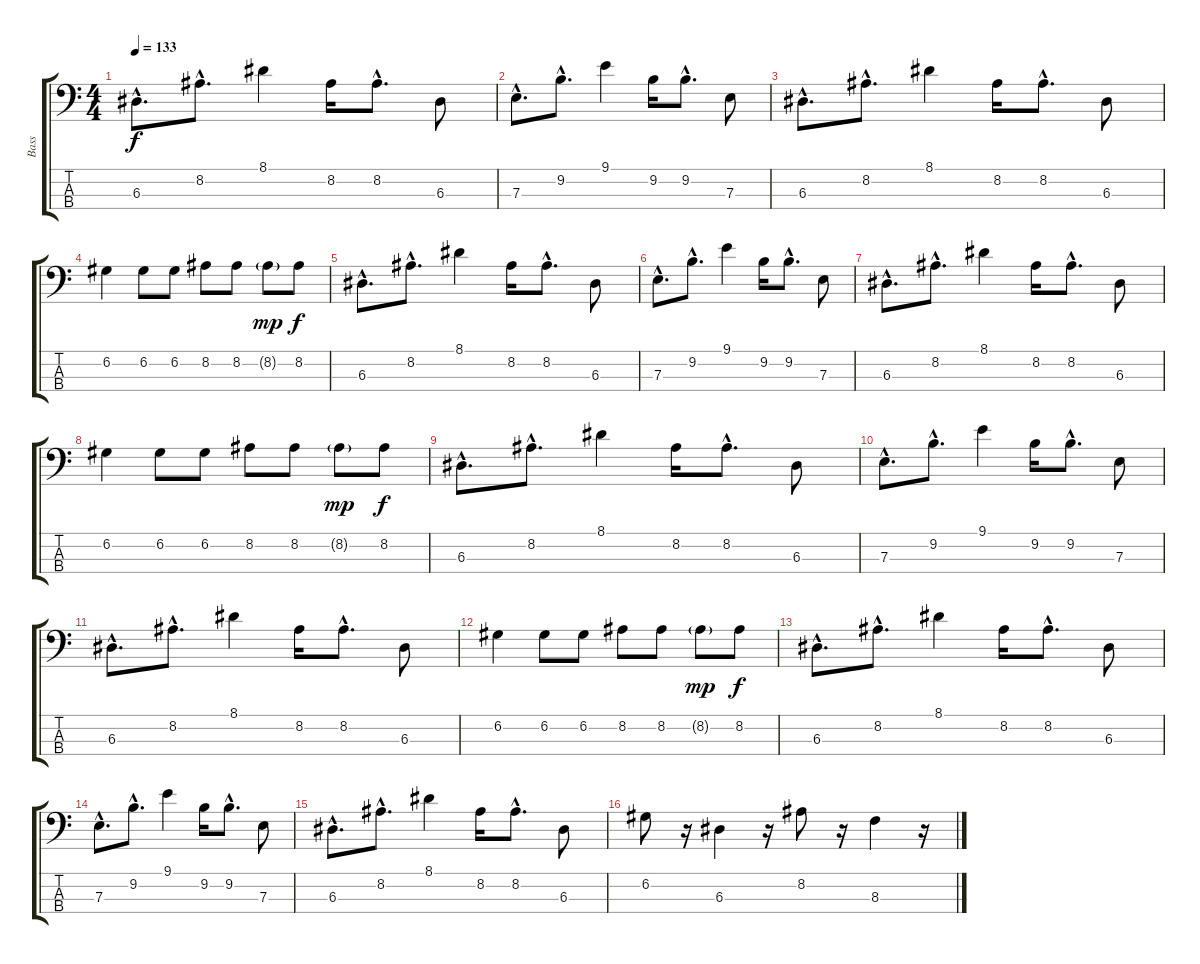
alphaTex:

\track ("Bass" "Bass") {instrument electricbassfinger}
\staff {score tabs}
\tuning (G2 D2 A1 E1) {hide}
\ts (4 4)
\tempo 133
\clef f4
\ks c
6.3{hac}.8{d dy f} 8.2{hac}.8{d} 8.1.4 8.2.16 8.2{hac}.8{d} 6.3.8 |
7.3{hac}.8{d} 9.2{hac}.8{d} 9.1.4 9.2.16 9.2{hac}.8{d} 7.3.8 |
6.3{hac}.8{d} 8.2{hac}.8{d} 8.1.4 8.2.16 8.2{hac}.8{d} 6.3.8 |
6.2.4 6.2.8 6.2.8 8.2.8 8.2.8 8.2{g}.8{dy mp} 8.2.8{dy f} |
6.3{hac}.8{d} 8.2{hac}.8{d} 8.1.4 8.2.16 8.2{hac}.8{d} 6.3.8 |
7.3{hac}.8{d} 9.2{hac}.8{d} 9.1.4 9.2.16 9.2{hac}.8{d} 7.3.8 |
6.3{hac}.8{d} 8.2{hac}.8{d} 8.1.4 8.2.16 8.2{hac}.8{d} 6.3.8 |
6.2.4 6.2.8 6.2.8 8.2.8 8.2.8 8.2{g}.8{dy mp} 8.2.8{dy f} |
6.3{hac}.8{d} 8.2{hac}.8{d} 8.1.4 8.2.16 8.2{hac}.8{d} 6.3.8 |
7.3{hac}.8{d} 9.2{hac}.8{d} 9.1.4 9.2.16 9.2{hac}.8{d} 7.3.8 |
6.3{hac}.8{d} 8.2{hac}.8{d} 8.1.4 8.2.16 8.2{hac}.8{d} 6.3.8 |
6.2.4 6.2.8 6.2.8 8.2.8 8.2.8 8.2{g}.8{dy mp} 8.2.8{dy f} |
6.3{hac}.8{d} 8.2{hac}.8{d} 8.1.4 8.2.16 8.2{hac}.8{d} 6.3.8 |
7.3{hac}.8{d} 9.2{hac}.8{d} 9.1.4 9.2.16 9.2{hac}.8{d} 7.3.8 |
6.3{hac}.8{d} 8.2{hac}.8{d} 8.1.4 8.2.16 8.2{hac}.8{d} 6.3.8 |
6.2.8 r.16 6.3.4 r.16 8.2.8 r.16 8.3.4 r.16
